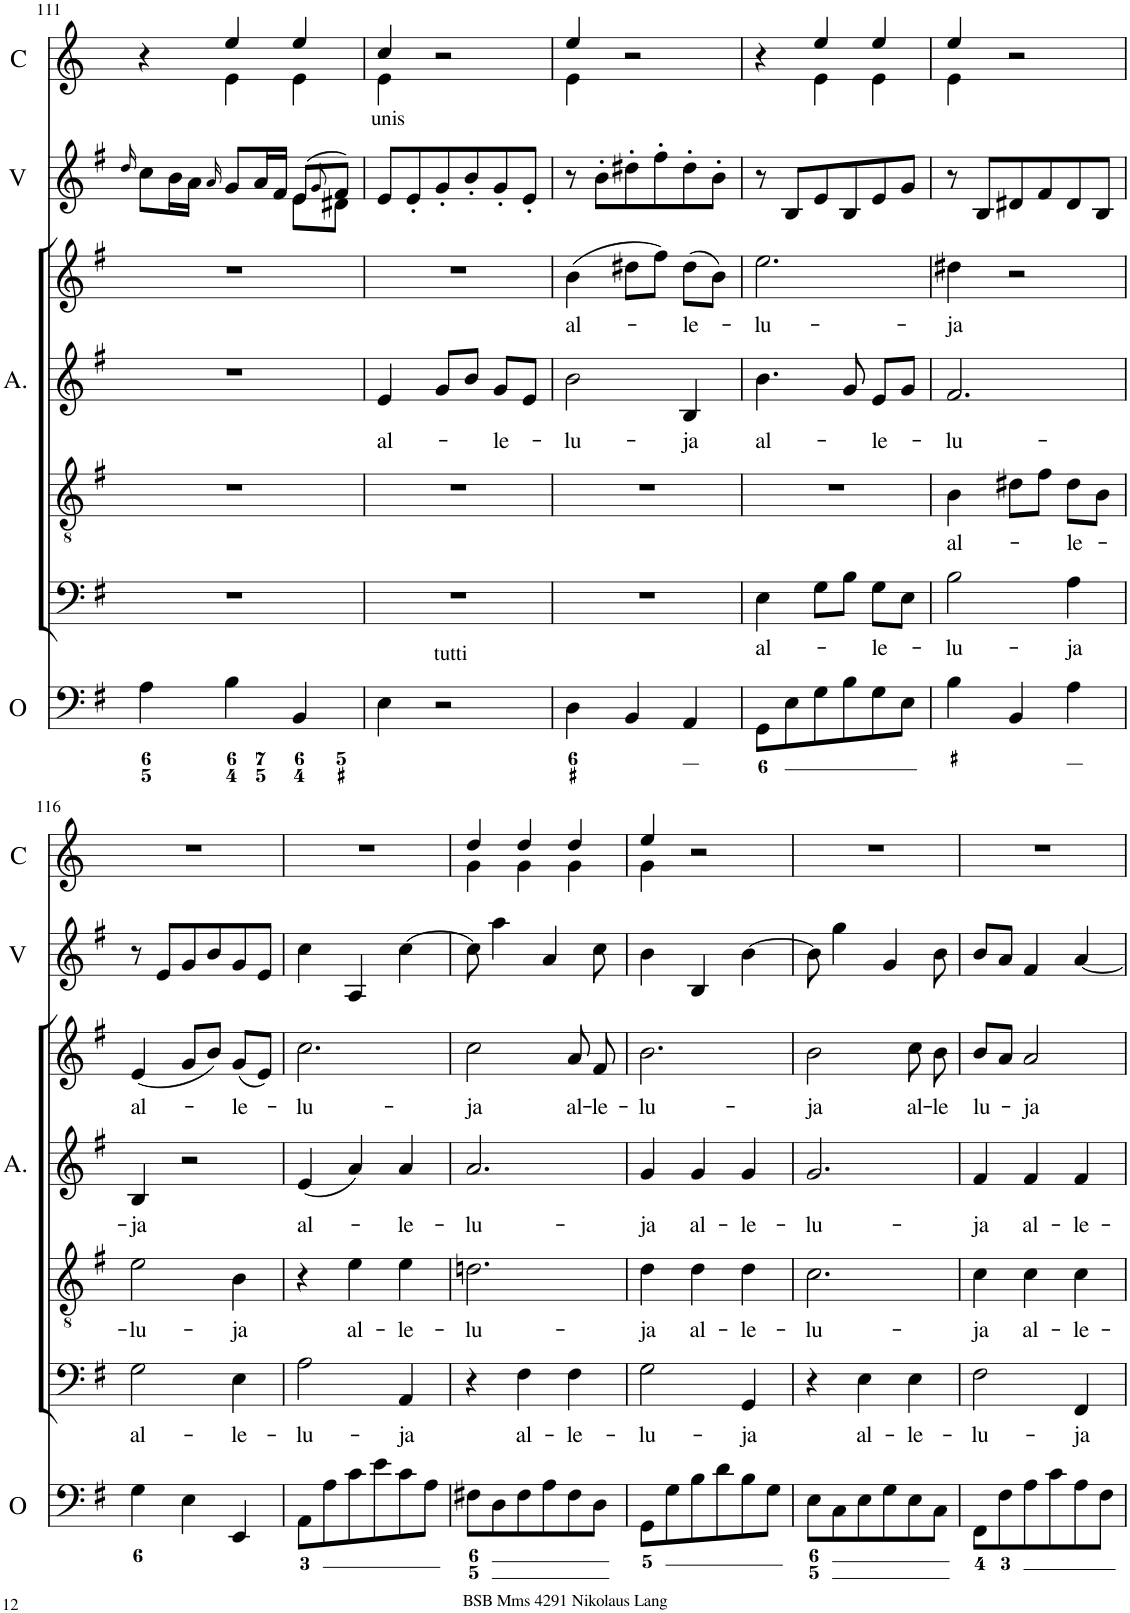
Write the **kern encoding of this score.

**kern	**kern	**kern	**kern	**text	**kern	**text	**kern	**text	**kern	**text	**kern	**kern
*part9	*part8	*part7	*part6	*part6	*part5	*part5	*part4	*part4	*part3	*part3	*part2	*part1
*staff9	*staff8	*staff7	*staff6	*staff6	*staff5	*staff5	*staff4	*staff4	*staff3	*staff3	*staff2	*staff1
*I"Violin	*I"Violin	*I"Organo	*I"Voice	*	*I"Tenore	*	*I"Alto	*	*I"Voice	*	*I"2 Violini	*I"2 Corni in G
*I'Vln.	*I'Vln.	*I'O	*	*	*	*	*I'A.	*	*	*	*I'V	*I'C
!!LO:PB:g=z
*clefG2	*clefG2	*clefF4	*clefF4	*	*clefGv2	*	*clefG2	*	*clefG2	*	*clefG2	*clefG2
*	*	*	*	*	*	*	*	*	*	*	*	*Trd3c5
*k[f#]	*k[f#]	*k[f#]	*k[f#]	*	*k[f#]	*	*k[f#]	*	*k[f#]	*	*k[f#]	*k[]
*M3/4	*M3/4	*M3/4	*M3/4	*	*M3/4	*	*M3/4	*	*M3/4	*	*M3/4	*M3/4
=111	=111	=111	=111	=111	=111	=111	=111	=111	=111	=111	=111	=111
16qdd	16qdd	.	.	.	.	.	.	.	.	.	16qdd/	.
*	*	*	*	*	*	*	*	*	*	*	*^	*^
8ccL	8ccL	4A\	2.r	.	2.r	.	2.r	.	2.r	.	8cc\L	2ryy	4r	4ryy
16bL	16bL	.	.	.	.	.	.	.	.	.	16b\L	.	.	.
16aJJ	16aJJ	.	.	.	.	.	.	.	.	.	16a\JJ	.	.	.
16qa	16qa	.	.	.	.	.	.	.	.	.	16qa/	.	.	.
8g	8g	4B\	.	.	.	.	.	.	.	.	8g/L	.	4ee/	4e\
16a	16a	.	.	.	.	.	.	.	.	.	16a/L	.	.	.
16f#	16f#	.	.	.	.	.	.	.	.	.	16f#/JJ	.	.	.
8e	8e	4BB/	.	.	.	.	.	.	.	.	(8e/L	8e\L	4ee/	4e\
.	8qg	.	.	.	.	.	.	.	.	.	8qg/	.	.	.
8d#X	8f#	.	.	.	.	.	.	.	.	.	8f#/J)	8d#X\J	.	.
=112	=112	=112	=112	=112	=112	=112	=112	=112	=112	=112	=112	=112	=112	=112
!	!	!	!	!	!	!	!	!	!	!	!LO:TX:a:t=unis	!	!	!
!	!LO:TX:a:t=unis	!	!	!	!	!	!	!	!	!	!	!	!	!
!LO:TX:a:t=unis	!	!	!	!	!	!	!	!	!	!	!	!	!	!
!	!	!	!	!	!	!	!	!LO:LY:b	!	!	!	!	!	!
*	*	*	*	*	*	*	*	*	*	*	*v	*v	*	*
8e	8e	4E\	2.r	.	2.r	.	4e/	al-	2.r	.	8e/L	4cc/	4e\
8e'	8e'	.	.	.	.	.	.	.	.	.	8e'/	.	.
!	!	!LO:TX:a:t=tutti	!	!	!	!	!	!	!	!	!	!	!
8g'	8g'	2r	.	.	.	.	8g/L	.	.	.	8g'/	2r	2ryy
8b'	8b'	.	.	.	.	.	8b/J	.	.	.	8b'/	.	.
!	!	!	!	!	!	!	!	!LO:LY:b	!	!	!	!	!
8g'	8g'	.	.	.	.	.	8g/L	-le-	.	.	8g'/	.	.
8e'	8e'	.	.	.	.	.	8e/J	.	.	.	8e'/J	.	.
=113	=113	=113	=113	=113	=113	=113	=113	=113	=113	=113	=113	=113	=113
!	!	!	!	!	!	!	!	!LO:LY:b	!	!LO:LY:b	!	!	!
8r	8r	4D\	2.r	.	2.r	.	2b\	-lu-	(4b\	al-	8r	4ee/	4e\
8b'	8b'	.	.	.	.	.	.	.	.	.	8b'\L	.	.
8dd#X'	8dd#X'	4BB/	.	.	.	.	.	.	8dd#X\L	.	8dd#X'\	2r	2ryy
8ff#'	8ff#'	.	.	.	.	.	.	.	8ff#\J)	.	8ff#'\	.	.
!	!	!	!	!	!	!	!	!LO:LY:b	!	!LO:LY:b	!	!	!
8dd#'	8dd#'	4AA/	.	.	.	.	4B/	-ja	(8dd#\L	-le-	8dd#'\	.	.
8b'	8b'	.	.	.	.	.	.	.	8b\J)	.	8b'\J	.	.
=114	=114	=114	=114	=114	=114	=114	=114	=114	=114	=114	=114	=114	=114
!	!	!	!	!LO:LY:b	!	!	!	!LO:LY:b	!	!LO:LY:b	!	!	!
8r	8r	8GG\L	4E\	al-	2.r	.	4.b\	al-	2.ee\	-lu-	8r	4r	4ryy
8B	8B	8E\	.	.	.	.	.	.	.	.	8B/L	.	.
8e	8e	8G\	8G\L	.	.	.	.	.	.	.	8e/	4ee/	4e\
8B	8B	8B\	8B\J	.	.	.	8g/	.	.	.	8B/	.	.
!	!	!	!	!LO:LY:b	!	!	!	!LO:LY:b	!	!	!	!	!
8e	8e	8G\	8G\L	-le-	.	.	8e/L	-le-	.	.	8e/	4ee/	4e\
8g	8g	8E\J	8E\J	.	.	.	8g/J	.	.	.	8g/J	.	.
=115	=115	=115	=115	=115	=115	=115	=115	=115	=115	=115	=115	=115	=115
!	!	!	!	!LO:LY:b	!	!LO:LY:b	!	!LO:LY:b	!	!LO:LY:b	!	!	!
8r	8r	4B\	2B\	-lu-	4B\	al-	2.f#/	-lu-	4dd#X\	-ja	8r	4ee/	4e\
8B	8B	.	.	.	.	.	.	.	.	.	8B/L	.	.
8d#X	8d#X	4BB/	.	.	8d#X\L	.	.	.	2r	.	8d#X/	2r	2ryy
8f#	8f#	.	.	.	8f#\J	.	.	.	.	.	8f#/	.	.
!	!	!	!	!LO:LY:b	!	!LO:LY:b	!	!	!	!	!	!	!
8d#	8d#	4A\	4A\	-ja	8d#\L	-le-	.	.	.	.	8d#/	.	.
8B	8B	.	.	.	8B\J	.	.	.	.	.	8B/J	.	.
*	*	*	*	*	*	*	*	*	*	*	*	*v	*v
!!LO:LB:g=z
=116	=116	=116	=116	=116	=116	=116	=116	=116	=116	=116	=116	=116
!	!	!	!	!LO:LY:b	!	!LO:LY:b	!	!LO:LY:b	!	!LO:LY:b	!	!
8r	8r	4G\	2G\	al-	2e\	-lu-	4B/	-ja	(4e/	al-	8r	2.r
8e	8e	.	.	.	.	.	.	.	.	.	8e/L	.
8g	8g	4E\	.	.	.	.	2r	.	8g/L	.	8g/	.
8b	8b	.	.	.	.	.	.	.	8b/J)	.	8b/	.
!	!	!	!	!LO:LY:b	!	!LO:LY:b	!	!	!	!LO:LY:b	!	!
8g	8g	4EE/	4E\	-le-	4B\	-ja	.	.	(8g/L	-le-	8g/	.
8e	8e	.	.	.	.	.	.	.	8e/J)	.	8e/J	.
=117	=117	=117	=117	=117	=117	=117	=117	=117	=117	=117	=117	=117
!	!	!	!	!LO:LY:b	!	!	!	!LO:LY:b	!	!LO:LY:b	!	!
4cc	4cc	8AA\L	2A\	-lu-	4r	.	(4e/	al-	2.cc\	-lu-	4cc\	2.r
.	.	8A\	.	.	.	.	.	.	.	.	.	.
!	!	!	!	!	!	!LO:LY:b	!	!	!	!	!	!
4A	4A	8c\	.	.	4e\	al-	4a/)	.	.	.	4A/	.
.	.	8e\	.	.	.	.	.	.	.	.	.	.
!	!	!	!	!LO:LY:b	!	!LO:LY:b	!	!LO:LY:b	!	!	!	!
[4cc	[4cc	8c\	4AA/	-ja	4e\	-le-	4a/	-le-	.	.	[4cc\	.
.	.	8A\J	.	.	.	.	.	.	.	.	.	.
=118	=118	=118	=118	=118	=118	=118	=118	=118	=118	=118	=118	=118
!	!	!	!	!	!	!LO:LY:b	!	!LO:LY:b	!	!LO:LY:b	!	!
*	*	*	*	*	*	*	*	*	*	*	*	*^
8cc]	8cc]	8F#X\L	4r	.	2.dn\	-lu-	2.a/	-lu-	2cc\	-ja	8cc\]	4dd/	4g\
4aa	4aa	8D\	.	.	.	.	.	.	.	.	4aa\	.	.
!	!	!	!	!LO:LY:b	!	!	!	!	!	!	!	!	!
.	.	8F#\	4F#\	al-	.	.	.	.	.	.	.	4dd/	4g\
4a	4a	8A\	.	.	.	.	.	.	.	.	4a/	.	.
!	!	!	!	!LO:LY:b	!	!	!	!	!	!LO:LY:b	!	!	!
.	.	8F#\	4F#\	-le-	.	.	.	.	8a/	al-	.	4dd/	4g\
!	!	!	!	!	!	!	!	!	!	!LO:LY:b	!	!	!
8cc	8cc	8D\J	.	.	.	.	.	.	8f#/	-le-	8cc\	.	.
=119	=119	=119	=119	=119	=119	=119	=119	=119	=119	=119	=119	=119	=119
!	!	!	!	!LO:LY:b	!	!LO:LY:b	!	!LO:LY:b	!	!LO:LY:b	!	!	!
4b	4b	8GG\L	2G\	-lu-	4d\	-ja	4g/	-ja	2.b\	-lu-	4b\	4ee/	4g\
.	.	8G\	.	.	.	.	.	.	.	.	.	.	.
!	!	!	!	!	!	!LO:LY:b	!	!LO:LY:b	!	!	!	!	!
4B	4B	8B\	.	.	4d\	al-	4g/	al-	.	.	4B/	2r	2ryy
.	.	8d\	.	.	.	.	.	.	.	.	.	.	.
!	!	!	!	!LO:LY:b	!	!LO:LY:b	!	!LO:LY:b	!	!	!	!	!
[4b	[4b	8B\	4GG/	-ja	4d\	-le-	4g/	-le-	.	.	[4b\	.	.
.	.	8G\J	.	.	.	.	.	.	.	.	.	.	.
*	*	*	*	*	*	*	*	*	*	*	*	*v	*v
=120	=120	=120	=120	=120	=120	=120	=120	=120	=120	=120	=120	=120
!	!	!	!	!	!	!LO:LY:b	!	!LO:LY:b	!	!LO:LY:b	!	!
8b]	8b]	8E\L	4r	.	2.c\	-lu-	2.g/	-lu-	2b\	-ja	8b\]	2.r
4gg	4gg	8C\	.	.	.	.	.	.	.	.	4gg\	.
!	!	!	!	!LO:LY:b	!	!	!	!	!	!	!	!
.	.	8E\	4E\	al-	.	.	.	.	.	.	.	.
4g	4g	8G\	.	.	.	.	.	.	.	.	4g/	.
!	!	!	!	!LO:LY:b	!	!	!	!	!	!LO:LY:b	!	!
.	.	8E\	4E\	-le-	.	.	.	.	8cc\	al-	.	.
!	!	!	!	!	!	!	!	!	!	!LO:LY:b	!	!
8b	8b	8C\J	.	.	.	.	.	.	8b\	-le	8b\	.
=121	=121	=121	=121	=121	=121	=121	=121	=121	=121	=121	=121	=121
!	!	!	!	!LO:LY:b	!	!LO:LY:b	!	!LO:LY:b	!	!LO:LY:b	!	!
8b	8b	8FF#\L	2F#\	-lu-	4c\	-ja	4f#/	-ja	8b/L	lu-	8b/L	2.r
8a	8a	8F#\	.	.	.	.	.	.	8a/J	.	8a/J	.
!	!	!	!	!	!	!LO:LY:b	!	!LO:LY:b	!	!LO:LY:b	!	!
4f#	4f#	8A\	.	.	4c\	al-	4f#/	al-	2a/	-ja	4f#/	.
.	.	8c\	.	.	.	.	.	.	.	.	.	.
!	!	!	!	!LO:LY:b	!	!LO:LY:b	!	!LO:LY:b	!	!	!	!
[4a	[4a	8A\	4FF#/	-ja	4c\	-le-	4f#/	-le-	.	.	[4a/	.
.	.	8F#\J	.	.	.	.	.	.	.	.	.	.
=	=	=	=	=	=	=	=	=	=	=	=	=
*-	*-	*-	*-	*-	*-	*-	*-	*-	*-	*-	*-	*-
